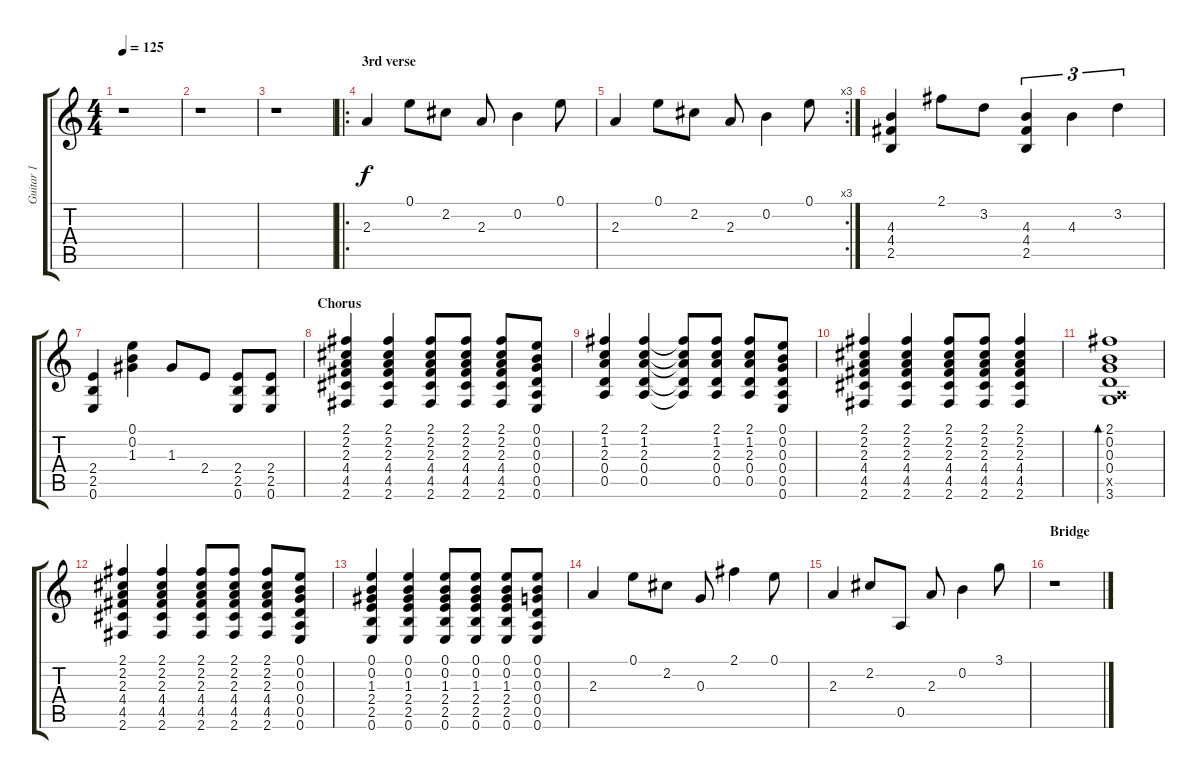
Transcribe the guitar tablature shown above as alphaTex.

\track ("Guitar 1" "Guitar 1") {instrument electricguitarclean}
\staff {score tabs}
\tuning (E4 B3 G3 D3 A2 E2) {hide}
\ts (4 4)
\tempo 125
\clef g2
\ks c
r.1{dy f} |
r.1 |
r.1 |
\ro
\section ("" "3rd verse")
2.3.4 0.1.8 2.2.8 2.3.8 0.2.4 0.1.8 |
\rc 3
2.3.4 0.1.8 2.2.8 2.3.8 0.2.4 0.1.8 |
(4.3 4.4 2.5).4 2.1.8 3.2.8 (4.3 4.4 2.5).4{tu (3 2)} 4.3.4{tu (3 2)} 3.2.4{tu (3 2)} |
(2.4 2.5 0.6).4 (0.1 0.2 1.3).4 1.3.8 2.4.8 (2.4 2.5 0.6).8 (2.4 2.5 0.6).8 |
\section ("" "Chorus")
(2.1 2.2 2.3 4.4 4.5 2.6).4 (2.1 2.2 2.3 4.4 4.5 2.6).4 (2.1 2.2 2.3 4.4 4.5 2.6).8 (2.1 2.2 2.3 4.4 4.5 2.6).8 (2.1 2.2 2.3 4.4 4.5 2.6).8 (0.1 0.2 0.3 0.4 0.5 0.6).8 |
(2.1 1.2 2.3 0.4 0.5).4 (2.1 1.2 2.3 0.4 0.5).4 (2.1{t} 1.2{t} 2.3{t} 0.4{t} 0.5{t}).8 (2.1 1.2 2.3 0.4 0.5).8 (2.1 1.2 2.3 0.4 0.5).8 (0.1 0.2 0.3 0.4 0.5 0.6).8 |
(2.1 2.2 2.3 4.4 4.5 2.6).4 (2.1 2.2 2.3 4.4 4.5 2.6).4 (2.1 2.2 2.3 4.4 4.5 2.6).8 (2.1 2.2 2.3 4.4 4.5 2.6).8 (2.1 2.2 2.3 4.4 4.5 2.6).4 |
(2.1 0.2 0.3 0.4 0.5{x} 3.6).1{bd 60} |
(2.1 2.2 2.3 4.4 4.5 2.6).4 (2.1 2.2 2.3 4.4 4.5 2.6).4 (2.1 2.2 2.3 4.4 4.5 2.6).8 (2.1 2.2 2.3 4.4 4.5 2.6).8 (2.1 2.2 2.3 4.4 4.5 2.6).8 (0.1 0.2 0.3 0.4 0.5 0.6).8 |
(0.1 0.2 1.3 2.4 2.5 0.6).4 (0.1 0.2 1.3 2.4 2.5 0.6).4 (0.1 0.2 1.3 2.4 2.5 0.6).8 (0.1 0.2 1.3 2.4 2.5 0.6).8 (0.1 0.2 1.3 2.4 2.5 0.6).8 (0.1 0.2 0.3 0.4 0.5 0.6).8 |
2.3.4 0.1.8 2.2.8 0.3.8 2.1.4 0.1.8 |
2.3.4 2.2.8 0.5.8 2.3.8 0.2.4 3.1.8 |
\section ("" "Bridge")
r.1
